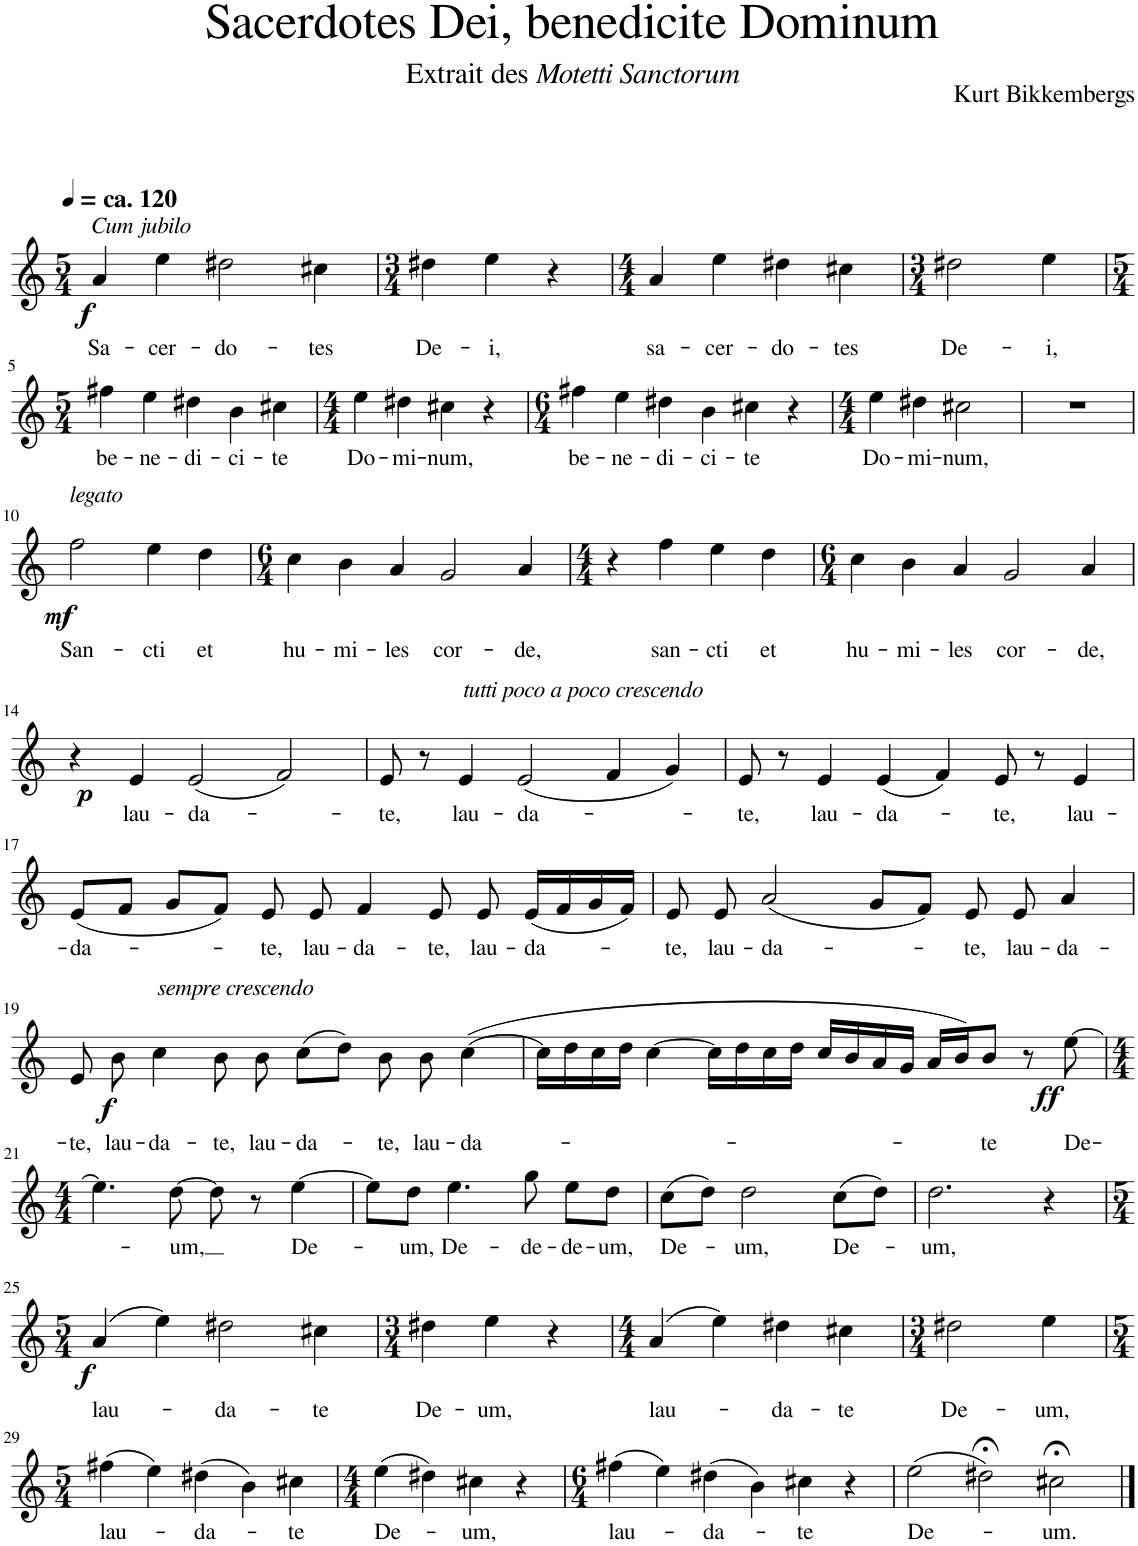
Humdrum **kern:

**kern	**text	**dynam
*part1	*part1	*part1
*staff1	*staff1	*staff1
*I"Soprano	*	*
*I'S.	*	*
*clefG2	*	*
*k[]	*	*
*M5/4	*	*
=1	=1	=1
!LO:TX:a:B:t=ca. 120	!	!
!LO:TX:a:i:t=Cum jubilo	!	!
!	!LO:LY:b	!LO:DY:b
4a/	Sa-	f
!	!LO:LY:b	!
4ee\	-cer-	.
!	!LO:LY:b	!
2dd#X\	-do-	.
!	!LO:LY:b	!
4cc#X\	-tes	.
=2	=2	=2
*M3/4	*	*
!	!LO:LY:b	!
4dd#X\	De-	.
!	!LO:LY:b	!
4ee\	-i,	.
4r	.	.
=3	=3	=3
*M4/4	*	*
!	!LO:LY:b	!
4a/	sa-	.
!	!LO:LY:b	!
4ee\	-cer-	.
!	!LO:LY:b	!
4dd#X\	-do-	.
!	!LO:LY:b	!
4cc#X\	-tes	.
=4	=4	=4
*M3/4	*	*
!	!LO:LY:b	!
2dd#X\	De-	.
!	!LO:LY:b	!
4ee\	-i,	.
!!LO:LB:g=z
=5	=5	=5
*M5/4	*	*
!	!LO:LY:b	!
4ff#X\	be-	.
!	!LO:LY:b	!
4ee\	-ne-	.
!	!LO:LY:b	!
4dd#X\	-di-	.
!	!LO:LY:b	!
4b\	-ci-	.
!	!LO:LY:b	!
4cc#X\	-te	.
=6	=6	=6
*M4/4	*	*
!	!LO:LY:b	!
4ee\	Do-	.
!	!LO:LY:b	!
4dd#X\	-mi-	.
!	!LO:LY:b	!
4cc#X\	-num,	.
4r	.	.
=7	=7	=7
*M6/4	*	*
!	!LO:LY:b	!
4ff#X\	be-	.
!	!LO:LY:b	!
4ee\	-ne-	.
!	!LO:LY:b	!
4dd#X\	-di-	.
!	!LO:LY:b	!
4b\	-ci-	.
!	!LO:LY:b	!
4cc#X\	-te	.
4r	.	.
=8	=8	=8
*M4/4	*	*
!	!LO:LY:b	!
4ee\	Do-	.
!	!LO:LY:b	!
4dd#X\	-mi-	.
!	!LO:LY:b	!
2cc#X\	-num,	.
=9	=9	=9
1r	.	.
!!LO:LB:g=z
=10	=10	=10
!LO:TX:a:i:t=legato	!	!
!	!LO:LY:b	!LO:DY:b
2ff\	San-	mf
!	!LO:LY:b	!
4ee\	-cti	.
!	!LO:LY:b	!
4dd\	et	.
=11	=11	=11
*M6/4	*	*
!	!LO:LY:b	!
4cc\	hu-	.
!	!LO:LY:b	!
4b\	-mi-	.
!	!LO:LY:b	!
4a/	-les	.
!	!LO:LY:b	!
2g/	cor-	.
!	!LO:LY:b	!
4a/	-de,	.
=12	=12	=12
*M4/4	*	*
4r	.	.
!	!LO:LY:b	!
4ff\	san-	.
!	!LO:LY:b	!
4ee\	-cti	.
!	!LO:LY:b	!
4dd\	et	.
=13	=13	=13
*M6/4	*	*
!	!LO:LY:b	!
4cc\	hu-	.
!	!LO:LY:b	!
4b\	-mi-	.
!	!LO:LY:b	!
4a/	-les	.
!	!LO:LY:b	!
2g/	cor-	.
!	!LO:LY:b	!
4a/	-de,	.
!!LO:LB:g=z
=14	=14	=14
!	!	!LO:DY:b
4r	.	p
!	!LO:LY:b	!
4e/	lau-	.
!	!LO:LY:b	!
(2e/	-da-	.
2f/)	.	.
=15	=15	=15
!	!LO:LY:b	!
8e/	-te,	.
8r	.	.
!LO:TX:a:i:t=tutti poco a poco crescendo	!	!
!	!LO:LY:b	!
4e/	lau-	.
!	!LO:LY:b	!
(2e/	-da-	.
4f/	.	.
4g/)	.	.
=16	=16	=16
!	!LO:LY:b	!
8e/	-te,	.
8r	.	.
!	!LO:LY:b	!
4e/	lau-	.
!	!LO:LY:b	!
(4e/	-da-	.
4f/)	.	.
!	!LO:LY:b	!
8e/	-te,	.
8r	.	.
!	!LO:LY:b	!
4e/	lau-	.
!!LO:LB:g=z
=17	=17	=17
!	!LO:LY:b	!
(8e/L	-da-	.
8f/J	.	.
8g/L	.	.
8f/J)	.	.
!	!LO:LY:b	!
8e/	-te,	.
!	!LO:LY:b	!
8e/	lau-	.
!	!LO:LY:b	!
4f/	-da-	.
!	!LO:LY:b	!
8e/	-te,	.
!	!LO:LY:b	!
8e/	lau-	.
!	!LO:LY:b	!
(16e/LL	-da-	.
16f/	.	.
16g/	.	.
16f/JJ)	.	.
=18	=18	=18
!	!LO:LY:b	!
8e/	-te,	.
!	!LO:LY:b	!
8e/	lau-	.
!	!LO:LY:b	!
(2a/	-da-	.
8g/L	.	.
8f/J)	.	.
!	!LO:LY:b	!
8e/	-te,	.
!	!LO:LY:b	!
8e/	lau-	.
!	!LO:LY:b	!
4a/	-da-	.
!!LO:LB:g=z
=19	=19	=19
!	!LO:LY:b	!
8e/	-te,	.
!	!LO:LY:b	!LO:DY:b
8b\	lau-	f
!LO:TX:a:i:t=sempre crescendo	!	!
!	!LO:LY:b	!
4cc\	-da-	.
!	!LO:LY:b	!
8b\	-te,	.
!	!LO:LY:b	!
8b\	lau-	.
!	!LO:LY:b	!
(8cc\L	-da-	.
8dd\J)	.	.
!	!LO:LY:b	!
8b\	-te,	.
!	!LO:LY:b	!
8b\	lau-	.
!	!LO:LY:b	!
([4cc\	-da-	.
=20	=20	=20
16cc\LL]	.	.
16dd\	.	.
16cc\	.	.
16dd\JJ	.	.
[4cc\	.	.
16cc\LL]	.	.
16dd\	.	.
16cc\	.	.
16dd\JJ	.	.
16cc/LL	.	.
16b/	.	.
16a/	.	.
16g/JJ	.	.
16a/LL	.	.
16b/J)	.	.
!	!LO:LY:b	!
8b/J	-te	.
8r	.	.
!	!LO:LY:b	!LO:DY:b
[8ee\	De-	ff
!!LO:LB:g=z
=21	=21	=21
*M4/4	*	*
4.ee\]	.	.
!	!LO:LY:b	!
[8dd\	-um,	.
8dd\]	.	.
8r	.	.
!	!LO:LY:b	!
[4ee\	De-	.
=22	=22	=22
8ee\L]	.	.
!	!LO:LY:b	!
8dd\J	-um,	.
!	!LO:LY:b	!
4.ee\	De-	.
!	!LO:LY:b	!
8gg\	-de-	.
!	!LO:LY:b	!
8ee\L	-de-	.
!	!LO:LY:b	!
8dd\J	-um,	.
=23	=23	=23
!	!LO:LY:b	!
(8cc\L	De-	.
8dd\J)	.	.
!	!LO:LY:b	!
2dd\	-um,	.
!	!LO:LY:b	!
(8cc\L	De-	.
8dd\J)	.	.
=24	=24	=24
!	!LO:LY:b	!
2.dd\	-um,	.
4r	.	.
!!LO:LB:g=z
=25	=25	=25
*M5/4	*	*
!	!LO:LY:b	!LO:DY:b
(4a/	lau-	f
4ee\)	.	.
!	!LO:LY:b	!
2dd#X\	-da-	.
!	!LO:LY:b	!
4cc#X\	-te	.
=26	=26	=26
*M3/4	*	*
!	!LO:LY:b	!
4dd#X\	De-	.
!	!LO:LY:b	!
4ee\	-um,	.
4r	.	.
=27	=27	=27
*M4/4	*	*
!	!LO:LY:b	!
(4a/	lau-	.
4ee\)	.	.
!	!LO:LY:b	!
4dd#X\	-da-	.
!	!LO:LY:b	!
4cc#X\	-te	.
=28	=28	=28
*M3/4	*	*
!	!LO:LY:b	!
2dd#X\	De-	.
!	!LO:LY:b	!
4ee\	-um,	.
!!LO:LB:g=z
=29	=29	=29
*M5/4	*	*
!	!LO:LY:b	!
(4ff#X\	lau-	.
4ee\)	.	.
!	!LO:LY:b	!
(4dd#X\	-da-	.
4b\)	.	.
!	!LO:LY:b	!
4cc#X\	-te	.
=30	=30	=30
*M4/4	*	*
!	!LO:LY:b	!
(4ee\	De-	.
4dd#X\)	.	.
!	!LO:LY:b	!
4cc#X\	-um,	.
4r	.	.
=31	=31	=31
*M6/4	*	*
!	!LO:LY:b	!
(4ff#X\	lau-	.
4ee\)	.	.
!	!LO:LY:b	!
(4dd#X\	-da-	.
4b\)	.	.
!	!LO:LY:b	!
4cc#X\	-te	.
4r	.	.
=32	=32	=32
!	!LO:LY:b	!
(2ee\	De-	.
2dd#X;<\)	.	.
!	!LO:LY:b	!
2cc#X;<\	-um.	.
==	==	==
*-	*-	*-
